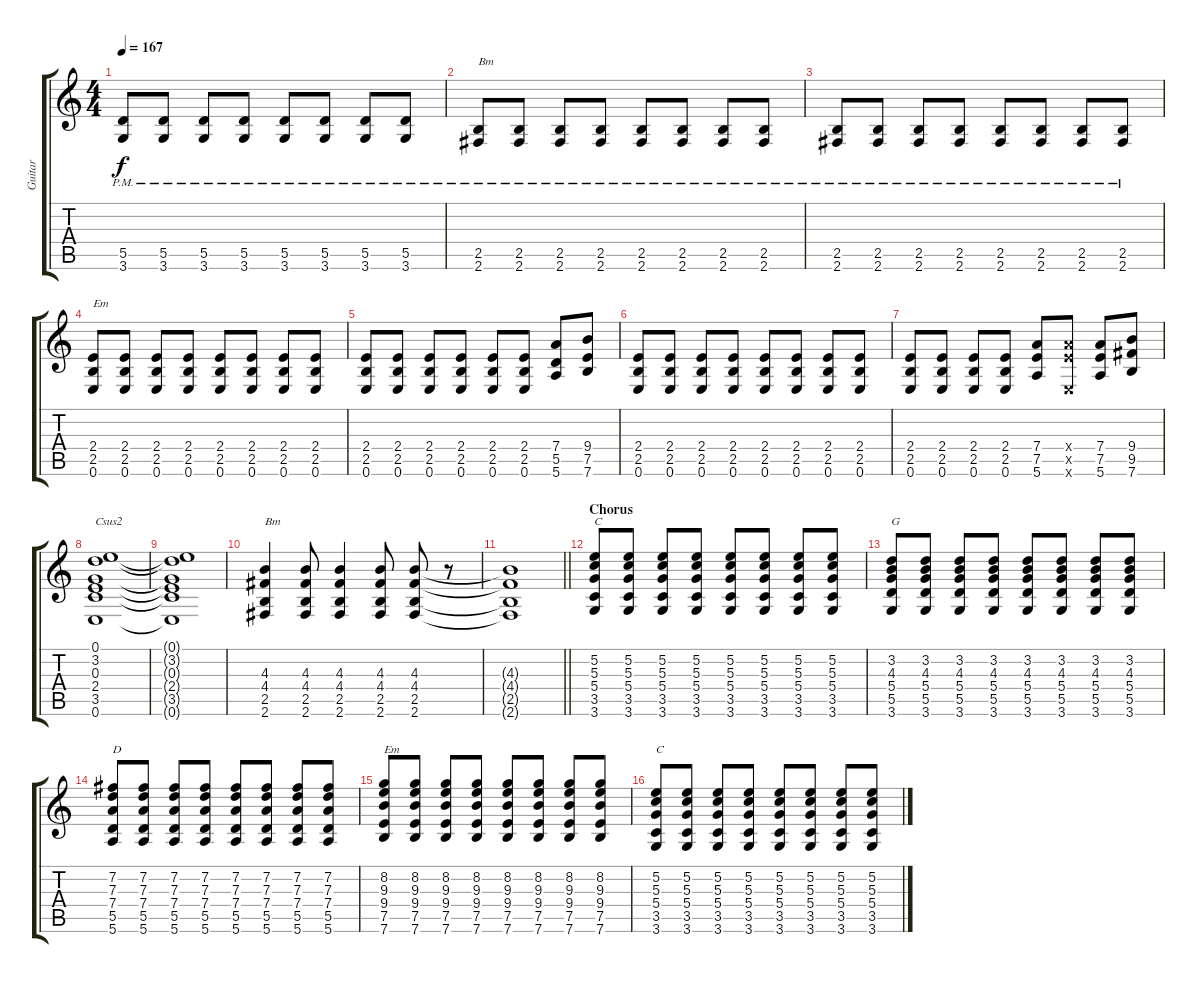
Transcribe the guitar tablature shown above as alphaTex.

\track ("Guitar" "Guitar") {instrument overdrivenguitar}
\staff {score tabs}
\tuning (E4 B3 G3 D3 A2 E2) {hide}
\ts (4 4)
\tempo 167
\clef g2
\ks c
(5.5{pm} 3.6{pm}).8{dy f} (5.5{pm} 3.6{pm}).8 (5.5{pm} 3.6{pm}).8 (5.5{pm} 3.6{pm}).8 (5.5{pm} 3.6{pm}).8 (5.5{pm} 3.6{pm}).8 (5.5{pm} 3.6{pm}).8 (5.5{pm} 3.6{pm}).8 |
(2.5{pm} 2.6{pm}).8{txt "Bm"} (2.5{pm} 2.6{pm}).8 (2.5{pm} 2.6{pm}).8 (2.5{pm} 2.6{pm}).8 (2.5{pm} 2.6{pm}).8 (2.5{pm} 2.6{pm}).8 (2.5{pm} 2.6{pm}).8 (2.5{pm} 2.6{pm}).8 |
(2.5{pm} 2.6{pm}).8 (2.5{pm} 2.6{pm}).8 (2.5{pm} 2.6{pm}).8 (2.5{pm} 2.6{pm}).8 (2.5{pm} 2.6{pm}).8 (2.5{pm} 2.6{pm}).8 (2.5{pm} 2.6{pm}).8 (2.5{pm} 2.6{pm}).8 |
(2.4 2.5 0.6).8{txt "Em"} (2.4 2.5 0.6).8 (2.4 2.5 0.6).8 (2.4 2.5 0.6).8 (2.4 2.5 0.6).8 (2.4 2.5 0.6).8 (2.4 2.5 0.6).8 (2.4 2.5 0.6).8 |
(2.4 2.5 0.6).8 (2.4 2.5 0.6).8 (2.4 2.5 0.6).8 (2.4 2.5 0.6).8 (2.4 2.5 0.6).8 (2.4 2.5 0.6).8 (7.4 5.5 5.6).8 (9.4 7.5 7.6).8 |
(2.4 2.5 0.6).8 (2.4 2.5 0.6).8 (2.4 2.5 0.6).8 (2.4 2.5 0.6).8 (2.4 2.5 0.6).8 (2.4 2.5 0.6).8 (2.4 2.5 0.6).8 (2.4 2.5 0.6).8 |
(2.4 2.5 0.6).8 (2.4 2.5 0.6).8 (2.4 2.5 0.6).8 (2.4 2.5 0.6).8 (7.4 7.5 5.6).8 (7.4{x} 7.5{x} 0.6{x}).8 (7.4 7.5 5.6).8 (9.4 9.5 7.6).8 |
(0.1 3.2 0.3 2.4 3.5 0.6).1{txt "Csus2"} |
(0.1{t} 3.2{t} 0.3{t} 2.4{t} 3.5{t} 0.6{t}).1 |
(4.3 4.4 2.5 2.6).4{txt "Bm"} (4.3 4.4 2.5 2.6).8 (4.3 4.4 2.5 2.6).4 (4.3 4.4 2.5 2.6).8 (4.3 4.4 2.5 2.6).8 r.8 |
\barLineRight lightlight
(4.3{t} 4.4{t} 2.5{t} 2.6{t}).1 |
\section ("" "Chorus")
(5.2 5.3 5.4 3.5 3.6).8{txt "C"} (5.2 5.3 5.4 3.5 3.6).8 (5.2 5.3 5.4 3.5 3.6).8 (5.2 5.3 5.4 3.5 3.6).8 (5.2 5.3 5.4 3.5 3.6).8 (5.2 5.3 5.4 3.5 3.6).8 (5.2 5.3 5.4 3.5 3.6).8 (5.2 5.3 5.4 3.5 3.6).8 |
(3.2 4.3 5.4 5.5 3.6).8{txt "G"} (3.2 4.3 5.4 5.5 3.6).8 (3.2 4.3 5.4 5.5 3.6).8 (3.2 4.3 5.4 5.5 3.6).8 (3.2 4.3 5.4 5.5 3.6).8 (3.2 4.3 5.4 5.5 3.6).8 (3.2 4.3 5.4 5.5 3.6).8 (3.2 4.3 5.4 5.5 3.6).8 |
(7.2 7.3 7.4 5.5 5.6).8{txt "D"} (7.2 7.3 7.4 5.5 5.6).8 (7.2 7.3 7.4 5.5 5.6).8 (7.2 7.3 7.4 5.5 5.6).8 (7.2 7.3 7.4 5.5 5.6).8 (7.2 7.3 7.4 5.5 5.6).8 (7.2 7.3 7.4 5.5 5.6).8 (7.2 7.3 7.4 5.5 5.6).8 |
(8.2 9.3 9.4 7.5 7.6).8{txt "Em"} (8.2 9.3 9.4 7.5 7.6).8 (8.2 9.3 9.4 7.5 7.6).8 (8.2 9.3 9.4 7.5 7.6).8 (8.2 9.3 9.4 7.5 7.6).8 (8.2 9.3 9.4 7.5 7.6).8 (8.2 9.3 9.4 7.5 7.6).8 (8.2 9.3 9.4 7.5 7.6).8 |
(5.2 5.3 5.4 3.5 3.6).8{txt "C"} (5.2 5.3 5.4 3.5 3.6).8 (5.2 5.3 5.4 3.5 3.6).8 (5.2 5.3 5.4 3.5 3.6).8 (5.2 5.3 5.4 3.5 3.6).8 (5.2 5.3 5.4 3.5 3.6).8 (5.2 5.3 5.4 3.5 3.6).8 (5.2 5.3 5.4 3.5 3.6).8
